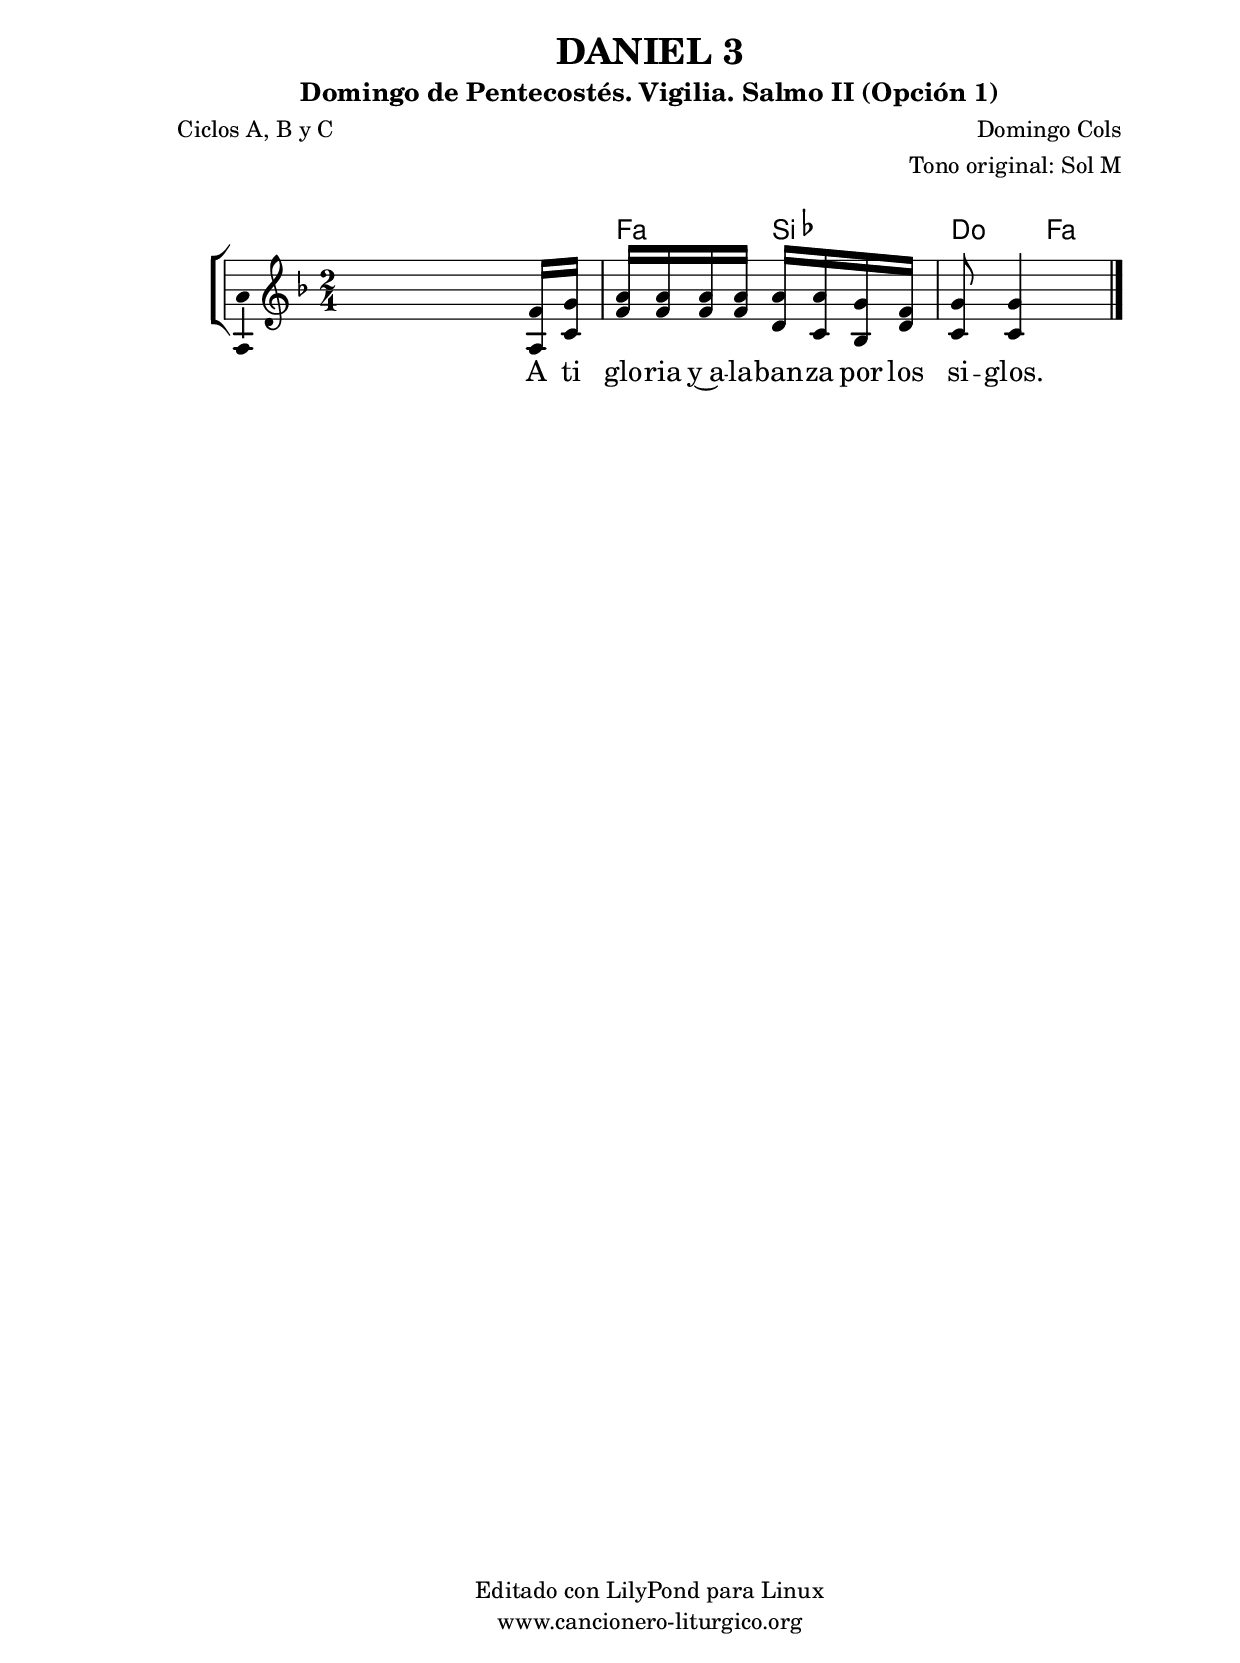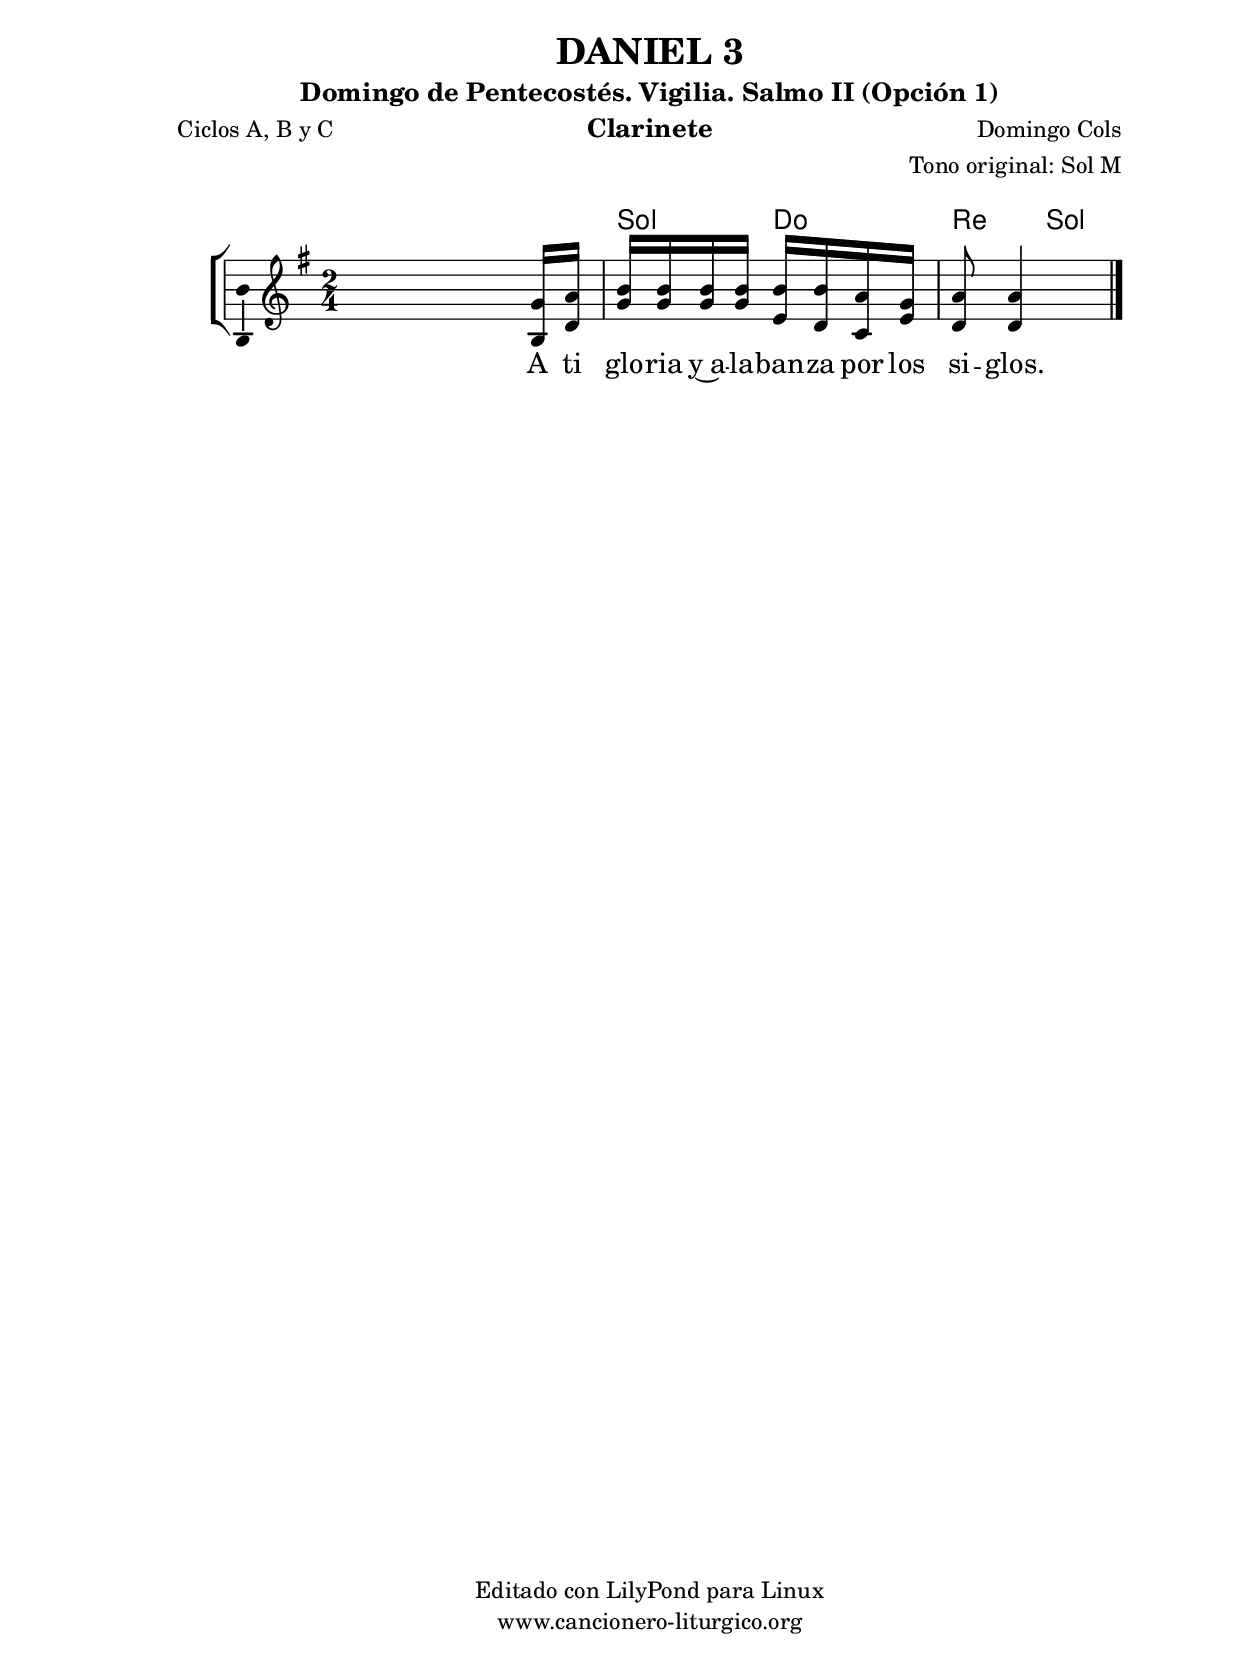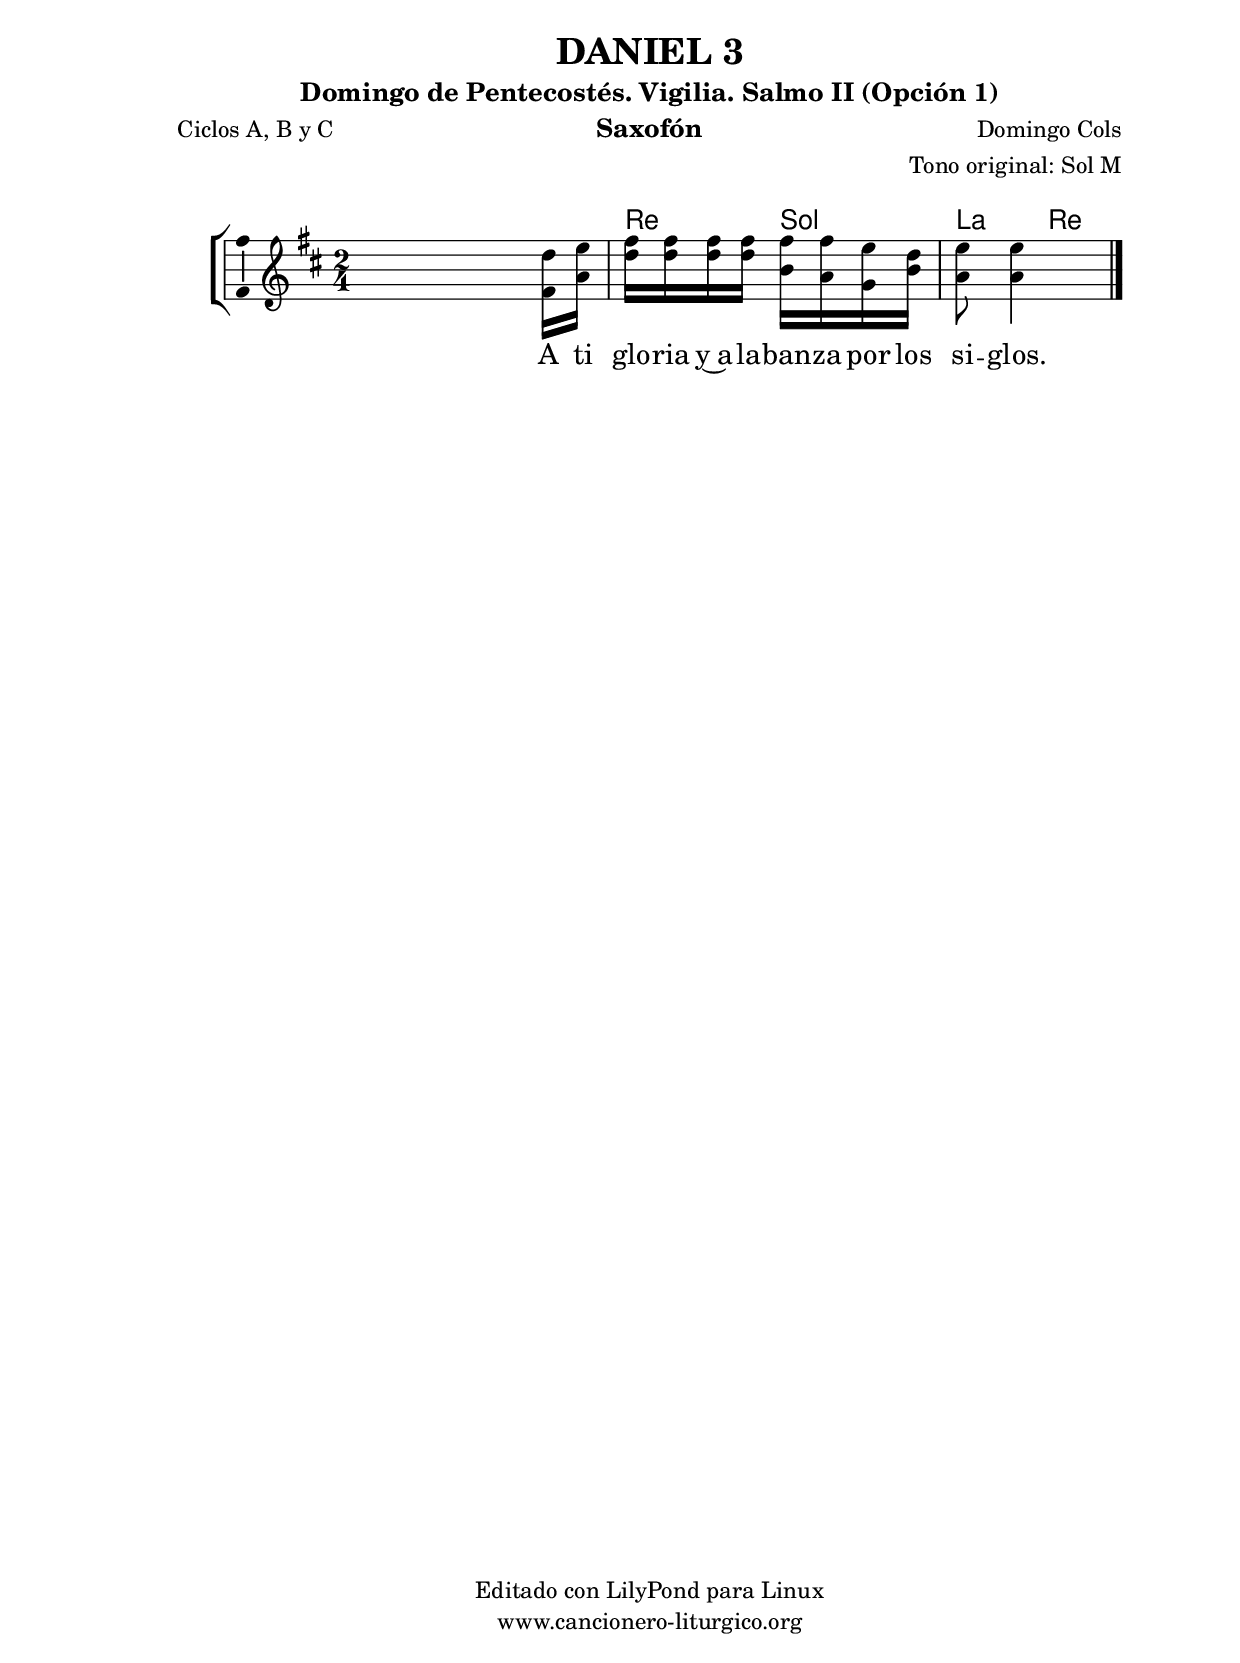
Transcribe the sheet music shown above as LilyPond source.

%
%para convertir .midi en .wav:
%timidity filename.midi -Ow -o finename.wav
%
%
%Para convertir de .wav a .mp3:
%lame -h -m j filename.wav
%
%
%para escuchar el midi:
%timidity nombrefichero.midi
%


%versión de lilypond para la que se ha escrito esta partitura:
\version "2.16.0"

	%Tamaño papel
	#(set-default-paper-size "a4")
	%Tamaño partitura
	#(set-global-staff-size 20)
	%No responde al pulsar sobre una nota
	#(ly:set-option 'point-and-click #f)

%parámetros del encabezamiento:
\header {
	title = "DANIEL 3"
	subtitle = "Domingo de Pentecostés. Vigilia. Salmo II (Opción 1)"
	composer = "Domingo Cols"
	poet = "Ciclos A, B y C"
	meter = ""
	arranger = "Tono original: Sol M"
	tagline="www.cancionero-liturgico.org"
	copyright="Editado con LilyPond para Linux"
	tiempo = "Pentecostés"
	usos = "Salmo"
	letra = "A ti gloria y alabanza por los siglos."
	}

%parámetros asociados al papel:
\paper  {
	oddHeaderMarkup = \markup {\fill-line { \on-the-fly #not-first-page \fromproperty #'header:title \on-the-fly #not-first-page \fromproperty #'header:composer }}
	evenHeaderMarkup = \markup {\fill-line { \fromproperty #'header:composer \fromproperty #'header:title }}
	#(set-paper-size "a4")
	print-page-number = ##f
	first-page-number = 1
	print-first-page-number = ##f
%	head-separation = 3.0 \cm
	top-margin = 2.0 \cm
	bottom-margin = 0.5\cm
%%%	bottom-margin = -1.0\cm
	left-margin = 3.0 \cm
	line-width = 16.0 \cm 
	indent = 8\mm
	interscoreline = 2.\mm
	between-system-space = 15\mm
%	para que las partituras no llenen la hoja:
	ragged-bottom = ##t
%	idem para la última hoja:
	ragged-last-bottom = ##f
%	para que las partituras llenen el ancho del papel:
	ragged-last = ##f
	after-title-space = 2.5 \cm
%page-count=1
%system-count=1

	%Flexible Vertical Spacing
%	markup-markup-spacing =
%	#'((basic-distance . 15) (minimum-distance . 15) (padding . 3))
	markup-system-spacing =
	#'((basic-distance . 15) (minimum-distance . 15) (padding . 3))
	system-system-spacing =
	#'((basic-distance . 15) (minimum-distance . 15) (padding . 3))
	score-system-spacing =
	#'((basic-distance . 15) (minimum-distance . 15) (padding . 5))
%	top-system-spacing = % header
%	#'((basic-distance . 8) (minimum-distance . 0) (padding . 3))
%	top-markup-spacing =
%	#'((basic-distance . 20) (minimum-distance . 20) (padding . 3))
	last-bottom-spacing = % footer
	#'((basic-distance . 5) (minimum-distance . 5) (padding . 3))
%	score-markup-spacing =
%	#'((basic-distance . 16) (minimum-distance . 13) (padding . 3))

	}


%parámetros que afectan a toda la partitura:
global =  {
	%clave de sol (G):
	\clef G
	%armadura:
	\transpose g f
	\key g \major
	\tempo 8=100
	\set Score.tempoHideNote = ##t
	}


acordes = {
	\italianChords
	\chordmode {
	\transpose g f
{

s2
g4 c d g

	}
	}
}


melodia = 
	\transpose g f
{
	\relative c''{

\time 2/4
s4 s8
<<
{
g16 a
b16 b b b b b a g
a8 a4
}
{
b,16 d
g16 g g g e d c e
d8 d4
}
>>
s8

	\bar "|."
	}
	}


texto = \lyricmode {
A ti glo -- ria y~a -- la -- ban -- za por los si -- glos.
	}


acordesStaff = \context ChordNames = acordesStaff <<
	\set chordChanges = ##t
	\acordes
	>>


vozStaff = \context Voice = vozStaff
\with {\consists "Ambitus_engraver"}
<<
%	\set Staff.instrumentName = ""
%	\set Staff.shortInstrumentName = ""
%	\set Staff.midiInstrument = #"clarinet"
%	\set Staff.midiInstrument = #"cello"
%	\set Staff.midiInstrument = #"flute"
	\set Staff.midiInstrument = #"electric guitar (jazz)"
%	\set Staff.midiInstrument = #"english horn"
%	\set Staff.midiInstrument = #"violin"
%	\set Staff.midiInstrument = #"glockenspiel"
	\set Staff.midiMinimumVolume = #0.7
	\set Staff.midiMaximumVolume = #0.9
	\global
	\melodia
	>>


textoStaff = \context Lyrics = textoStaff <<
	\lyricsto vozStaff \texto
	>>

\book {
	\score {
		\context ChoirStaff {
			\override StaffGroup.SystemStartBracket #'collapse-height = #1
			\override Score.SystemStartBar #'collapse-height = #1
			<<
			\acordesStaff
			\vozStaff
			\textoStaff
			>>
			}
		\layout {
	    		\context {
				\Lyrics
				\override LyricText #'font-size = #2
				}
	   		 \context {
				\Score
				%fontSize = #3
				\override StaffSymbol #'staff-space = #(magstep +3)
				%\override Beam #'thickness = #0.55
				%\override SpacingSpanner #'spacing-increment = #1.0
				%\override Slur #'height-limit = #1.5
				}
			}
		}
	\score {
		\unfoldRepeats
		\context ChoirStaff {
			<<
			\acordesStaff
			\vozStaff
			>>
			}
		\midi {
	  		\context {
	  			\Score
				tempoWholesPerMinute = #(ly:make-moment 70 4)
				}
			}
		}
	}

%Partitura para clarinete
#(define output-suffix "C")
\book {
	\header{
		instrument = "Clarinete"
		}
	\score {
		\context ChoirStaff {
			\override StaffGroup.SystemStartBracket #'collapse-height = #1
			\override Score.SystemStartBar #'collapse-height = #1
\transpose c d
			<<
			\acordesStaff
			\vozStaff
			\textoStaff
			>>
			}
		\layout {
	    		\context {
				\Lyrics
				\override LyricText #'font-size = #2
				}
	   		 \context {
				\Score
				%fontSize = #3
				\override StaffSymbol #'staff-space = #(magstep +3)
				%\override Beam #'thickness = #0.55
				%\override SpacingSpanner #'spacing-increment = #1.0
				%\override Slur #'height-limit = #1.5
				}
			}
		}
	}

%Partitura para saxofón
#(define output-suffix "S")
\book {
	\header{
		instrument = "Saxofón"
		}
	\score {
		\context ChoirStaff {
			\override StaffGroup.SystemStartBracket #'collapse-height = #1
			\override Score.SystemStartBar #'collapse-height = #1
\transpose c a
			<<
			\acordesStaff
			\vozStaff
			\textoStaff
			>>
			}
		\layout {
	    		\context {
				\Lyrics
				\override LyricText #'font-size = #2
				}
	   		 \context {
				\Score
				%fontSize = #3
				\override StaffSymbol #'staff-space = #(magstep +3)
				%\override Beam #'thickness = #0.55
				%\override SpacingSpanner #'spacing-increment = #1.0
				%\override Slur #'height-limit = #1.5
				}
			}
		}
	}

